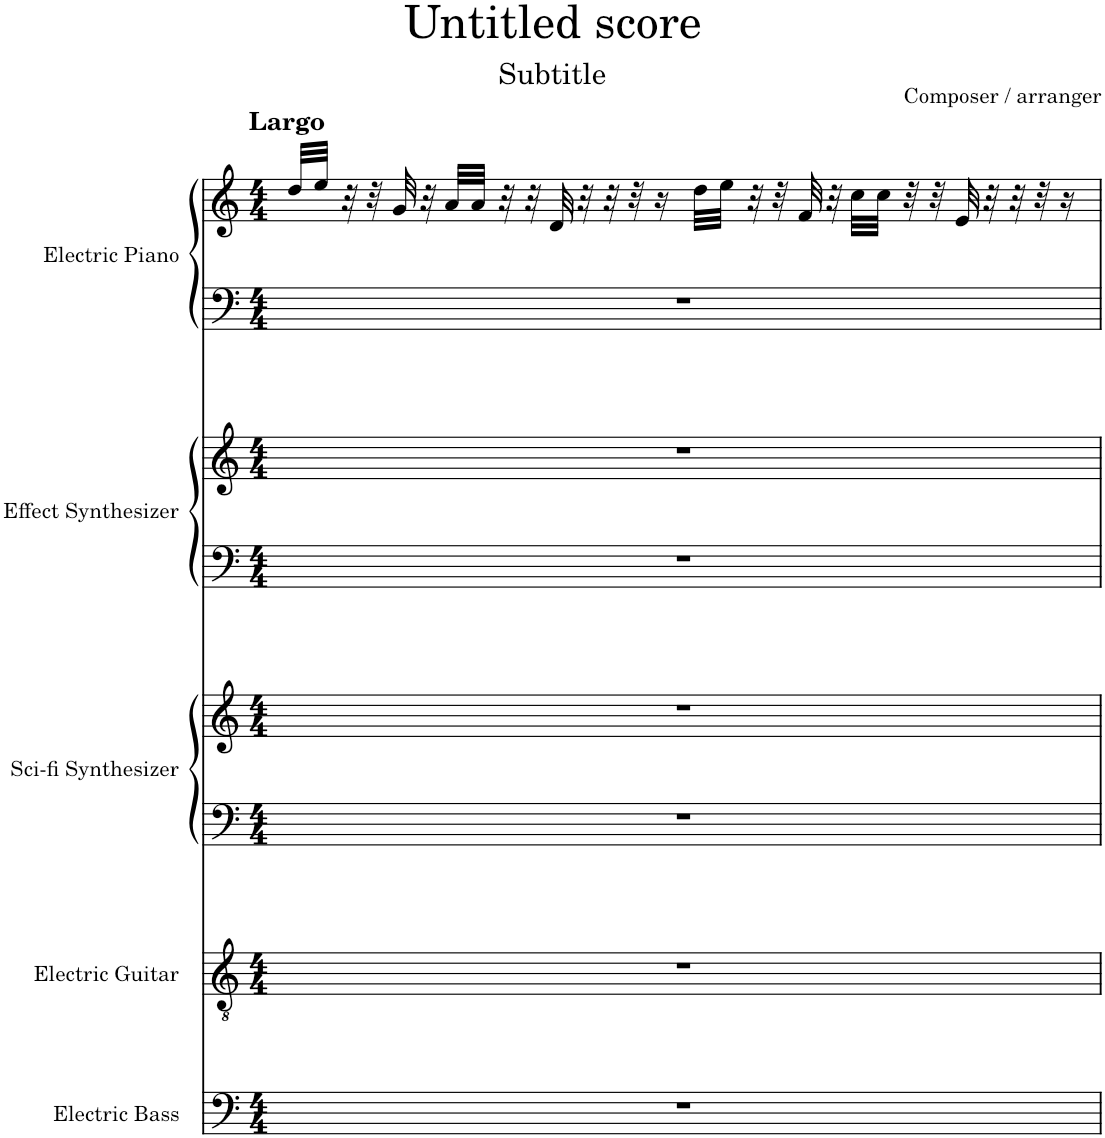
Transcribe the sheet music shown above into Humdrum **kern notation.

**kern	**kern	**kern	**kern	**kern	**kern	**kern	**kern
*part5	*part4	*part3	*part3	*part2	*part2	*part1	*part1
*staff8	*staff7	*staff6	*staff5	*staff4	*staff3	*staff2	*staff1
*I"Electric Bass	*I"Electric Guitar	*I"Sci-fi Synthesizer	*	*I"Effect Synthesizer	*	*I"Electric Piano	*
*I'El. B.	*I'El. Guit.	*I'Synth.	*	*I'Synth.	*	*I'El. Pno.	*
*clefF4	*clefGv2	*clefF4	*clefG2	*clefF4	*clefG2	*clefF4	*clefG2
*Trd7c12	*	*	*	*	*	*	*
*k[]	*k[]	*k[]	*k[]	*k[]	*k[]	*k[]	*k[]
*M4/4	*M4/4	*M4/4	*M4/4	*M4/4	*M4/4	*M4/4	*M4/4
=1	=1	=1	=1	=1	=1	=1	=1
!	!	!	!	!	!	!	!LO:TX:a:B:t=Largo
1r	1r	1r	1r	1r	1r	1r	32dd/LLL
.	.	.	.	.	.	.	32ee/JJJ
.	.	.	.	.	.	.	32ra
.	.	.	.	.	.	.	32r
.	.	.	.	.	.	.	32g/
.	.	.	.	.	.	.	32ra
.	.	.	.	.	.	.	32a/LLL
.	.	.	.	.	.	.	32a/JJJ
.	.	.	.	.	.	.	32ra
.	.	.	.	.	.	.	32ra
.	.	.	.	.	.	.	32d/
.	.	.	.	.	.	.	32ra
.	.	.	.	.	.	.	32ra
.	.	.	.	.	.	.	32r
.	.	.	.	.	.	.	16r
.	.	.	.	.	.	.	32dd\LLL
.	.	.	.	.	.	.	32ee\JJJ
.	.	.	.	.	.	.	32ra
.	.	.	.	.	.	.	32r
.	.	.	.	.	.	.	32f/
.	.	.	.	.	.	.	32ra
.	.	.	.	.	.	.	32cc\LLL
.	.	.	.	.	.	.	32cc\JJJ
.	.	.	.	.	.	.	32r
.	.	.	.	.	.	.	32r
.	.	.	.	.	.	.	32e/
.	.	.	.	.	.	.	32ra
.	.	.	.	.	.	.	32ra
.	.	.	.	.	.	.	32r
.	.	.	.	.	.	.	16r
=	=	=	=	=	=	=	=
*-	*-	*-	*-	*-	*-	*-	*-
